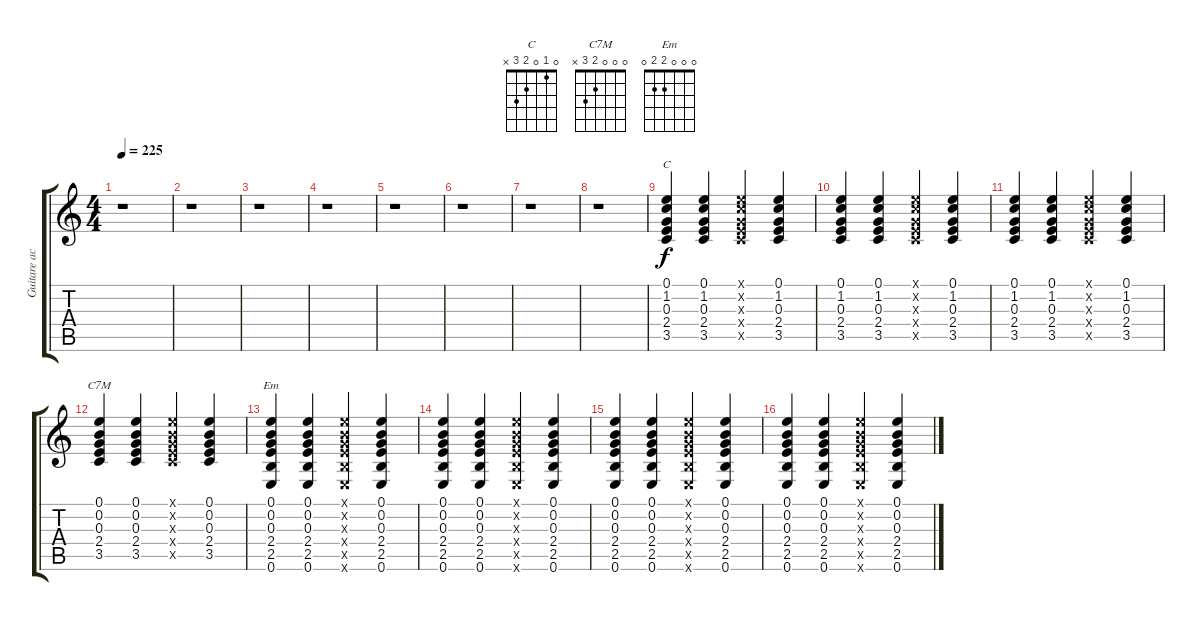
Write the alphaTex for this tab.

\track ("Guitare acoustique" "Guitare ac") {instrument acousticguitarsteel}
\staff {score tabs}
\tuning (E4 B3 G3 D3 A2 E2) {hide}
\chord ("C" 0 1 0 2 3 x)
\chord ("C7M" 0 0 0 2 3 x)
\chord ("Em" 0 0 0 2 2 0)
\ts (4 4)
\tempo 225
\clef g2
\ks c
r.1{dy f} |
r.1 |
r.1 |
r.1 |
r.1 |
r.1 |
r.1 |
r.1 |
(0.1 1.2 0.3 2.4 3.5).4{ch "C"} (0.1 1.2 0.3 2.4 3.5).4 (0.1{x} 1.2{x} 0.3{x} 2.4{x} 3.5{x}).4 (0.1 1.2 0.3 2.4 3.5).4 |
(0.1 1.2 0.3 2.4 3.5).4 (0.1 1.2 0.3 2.4 3.5).4 (0.1{x} 1.2{x} 0.3{x} 2.4{x} 3.5{x}).4 (0.1 1.2 0.3 2.4 3.5).4 |
(0.1 1.2 0.3 2.4 3.5).4 (0.1 1.2 0.3 2.4 3.5).4 (0.1{x} 1.2{x} 0.3{x} 2.4{x} 3.5{x}).4 (0.1 1.2 0.3 2.4 3.5).4 |
(0.1 0.2 0.3 2.4 3.5).4{ch "C7M"} (0.1 0.2 0.3 2.4 3.5).4 (0.1{x} 0.2{x} 0.3{x} 2.4{x} 3.5{x}).4 (0.1 0.2 0.3 2.4 3.5).4 |
(0.1 0.2 0.3 2.4 2.5 0.6).4{ch "Em"} (0.1 0.2 0.3 2.4 2.5 0.6).4 (0.1{x} 0.2{x} 0.3{x} 2.4{x} 2.5{x} 0.6{x}).4 (0.1 0.2 0.3 2.4 2.5 0.6).4 |
(0.1 0.2 0.3 2.4 2.5 0.6).4 (0.1 0.2 0.3 2.4 2.5 0.6).4 (0.1{x} 0.2{x} 0.3{x} 2.4{x} 2.5{x} 0.6{x}).4 (0.1 0.2 0.3 2.4 2.5 0.6).4 |
(0.1 0.2 0.3 2.4 2.5 0.6).4 (0.1 0.2 0.3 2.4 2.5 0.6).4 (0.1{x} 0.2{x} 0.3{x} 2.4{x} 2.5{x} 0.6{x}).4 (0.1 0.2 0.3 2.4 2.5 0.6).4 |
(0.1 0.2 0.3 2.4 2.5 0.6).4 (0.1 0.2 0.3 2.4 2.5 0.6).4 (0.1{x} 0.2{x} 0.3{x} 2.4{x} 2.5{x} 0.6{x}).4 (0.1 0.2 0.3 2.4 2.5 0.6).4
